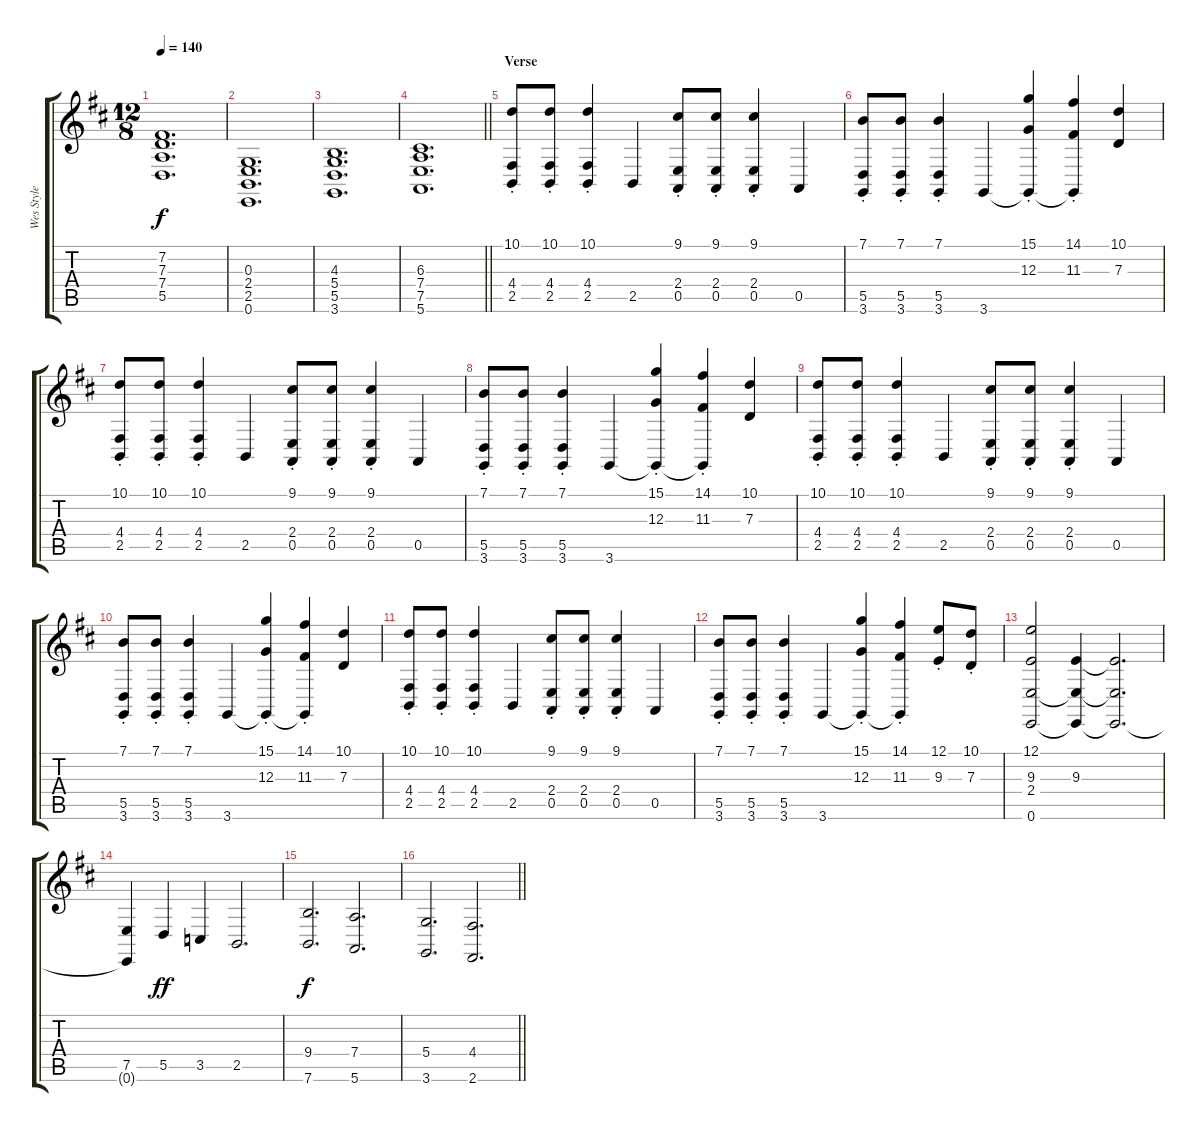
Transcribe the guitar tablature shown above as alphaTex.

\track ("Wes Style - Keyboard" "Wes Style ") {instrument lead3calliope}
\staff {score tabs}
\tuning (E4 B3 G3 D3 A2 E2) {hide}
\ts (12 8)
\tempo 140
\clef g2
\ks bminor
(7.2 7.3 7.4 5.5).1{d dy f} |
(0.3 2.4 2.5 0.6).1{d} |
(4.3 5.4 5.5 3.6).1{d} |
\barLineRight lightlight
(6.3 7.4 7.5 5.6).1{d} |
\section ("" "Verse")
(10.1{st} 4.4{st} 2.5{st}).8 (10.1{st} 4.4{st} 2.5{st}).8 (10.1{st} 4.4{st} 2.5).4 2.5.4 (9.1{st} 2.4{st} 0.5{st}).8 (9.1{st} 2.4{st} 0.5{st}).8 (9.1{st} 2.4{st} 0.5).4 0.5.4 |
(7.1{st} 5.5{st} 3.6{st}).8 (7.1{st} 5.5{st} 3.6{st}).8 (7.1{st} 5.5{st} 3.6).4 3.6.4 (15.1{st} 12.3{st} 3.6{t}).4 (14.1{st} 11.3{st} 3.6{t}).4 (10.1 7.3).4 |
(10.1{st} 4.4{st} 2.5{st}).8 (10.1{st} 4.4{st} 2.5{st}).8 (10.1{st} 4.4{st} 2.5).4 2.5.4 (9.1{st} 2.4{st} 0.5{st}).8 (9.1{st} 2.4{st} 0.5{st}).8 (9.1{st} 2.4{st} 0.5).4 0.5.4 |
(7.1{st} 5.5{st} 3.6{st}).8 (7.1{st} 5.5{st} 3.6{st}).8 (7.1{st} 5.5{st} 3.6).4 3.6.4 (15.1{st} 12.3{st} 3.6{t}).4 (14.1{st} 11.3{st} 3.6{t}).4 (10.1 7.3).4 |
(10.1{st} 4.4{st} 2.5{st}).8 (10.1{st} 4.4{st} 2.5{st}).8 (10.1{st} 4.4{st} 2.5).4 2.5.4 (9.1{st} 2.4{st} 0.5{st}).8 (9.1{st} 2.4{st} 0.5{st}).8 (9.1{st} 2.4{st} 0.5).4 0.5.4 |
(7.1{st} 5.5{st} 3.6{st}).8 (7.1{st} 5.5{st} 3.6{st}).8 (7.1{st} 5.5{st} 3.6).4 3.6.4 (15.1{st} 12.3{st} 3.6{t}).4 (14.1{st} 11.3{st} 3.6{t}).4 (10.1 7.3).4 |
(10.1{st} 4.4{st} 2.5{st}).8 (10.1{st} 4.4{st} 2.5{st}).8 (10.1{st} 4.4{st} 2.5).4 2.5.4 (9.1{st} 2.4{st} 0.5{st}).8 (9.1{st} 2.4{st} 0.5{st}).8 (9.1{st} 2.4{st} 0.5).4 0.5.4 |
(7.1{st} 5.5{st} 3.6{st}).8 (7.1{st} 5.5{st} 3.6{st}).8 (7.1{st} 5.5{st} 3.6).4 3.6.4 (15.1{st} 12.3{st} 3.6{t}).4 (14.1{st} 11.3{st} 3.6{t}).4 (12.1{st} 9.3{st}).8 (10.1{st} 7.3{st}).8 |
(12.1 9.3 2.4 0.6).2 (9.3 2.4{t} 0.6{t}).4 (9.3{t} 2.4{t} 0.6{t}).2{d} |
(7.5 0.6{t}).4 5.5.4{dy ff} 3.5.4 2.5.2{d} |
(9.4 7.6).2{d dy f} (7.4 5.6).2{d} |
\barLineRight lightlight
(5.4 3.6).2{d} (4.4 2.6).2{d}
